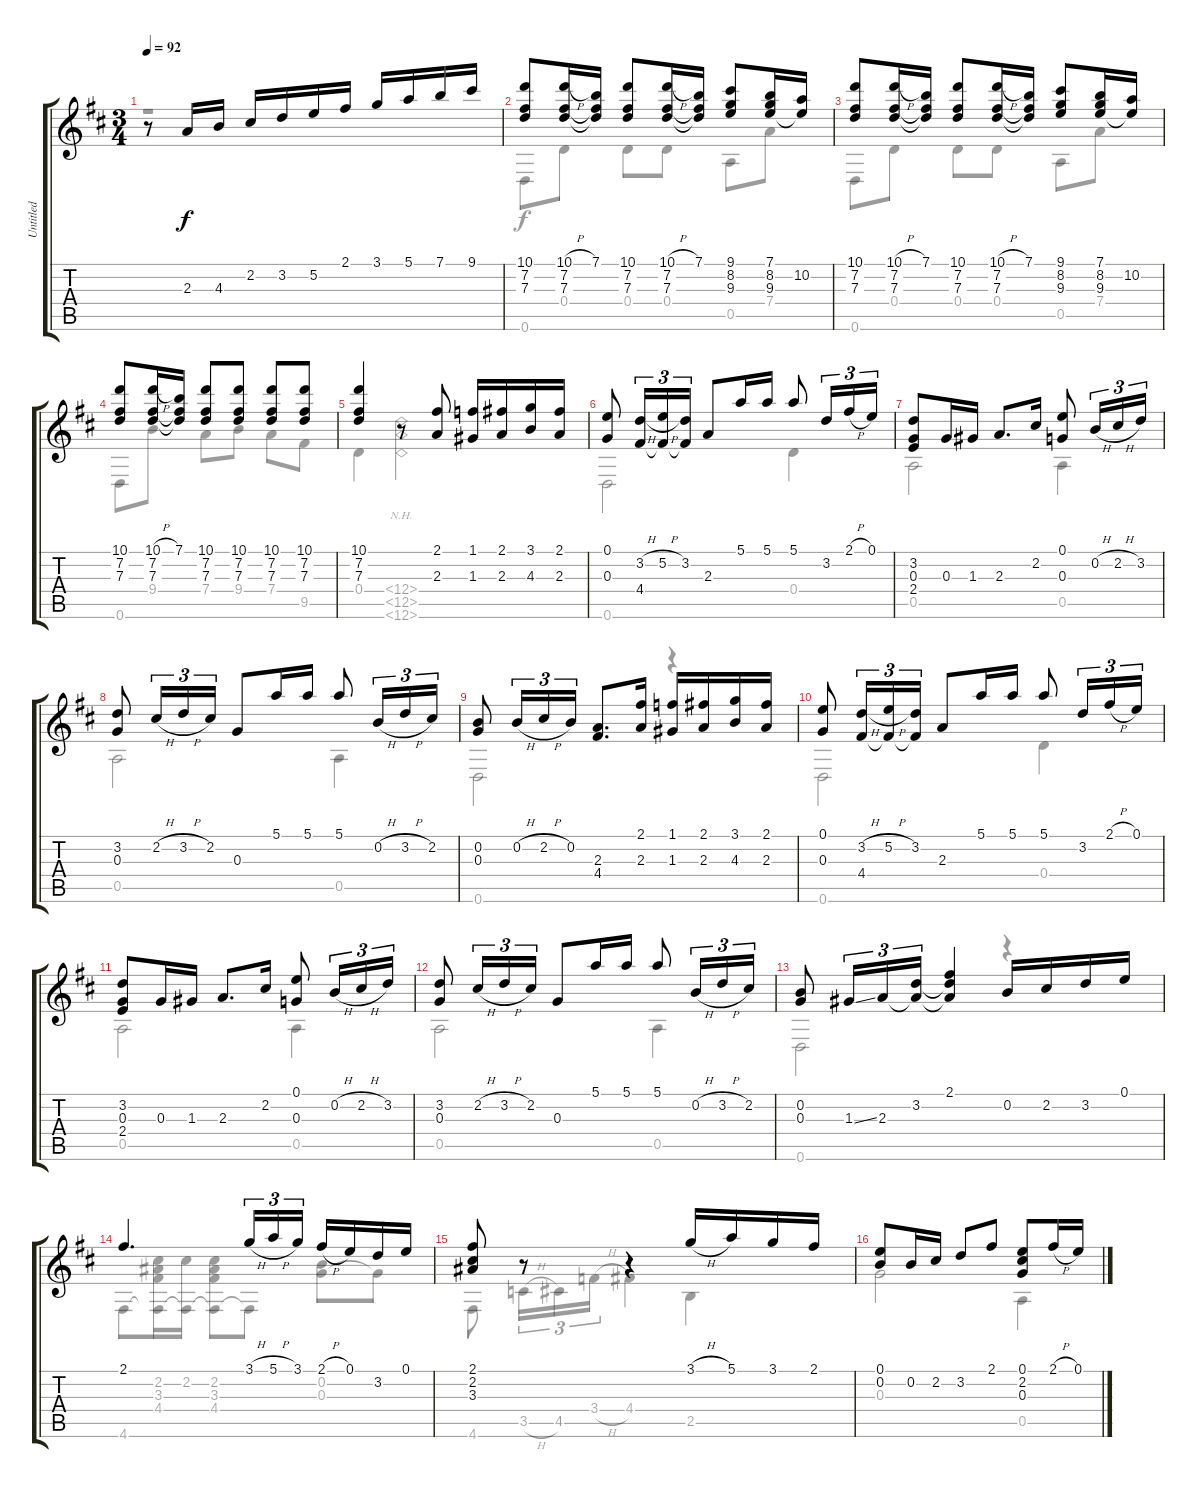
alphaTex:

\track ("Untitled" "Untitled") {instrument acousticguitarnylon}
\staff {score tabs}
\tuning (E4 B3 G3 D3 A2 D2) {hide}
\voice
\ts (3 4)
\tempo 92
\clef g2
\ks d
r.8{dy f instrument acousticguitarnylon} 2.3.16 4.3.16 2.2.16 3.2.16 5.2.16 2.1.16 3.1.16 5.1.16 7.1.16 9.1.16 |
(10.1 7.2 7.3).8 (10.1{h} 7.2 7.3).16 (7.1 7.2{t} 7.3{t}).16 (10.1 7.2 7.3).8 (10.1{h} 7.2 7.3).16 (7.1 7.2{t} 7.3{t}).16 (9.1 8.2 9.3).8 (7.1 8.2 9.3).16 (10.2 9.3{t}).16 |
(10.1 7.2 7.3).8 (10.1{h} 7.2 7.3).16 (7.1 7.2{t} 7.3{t}).16 (10.1 7.2 7.3).8 (10.1{h} 7.2 7.3).16 (7.1 7.2{t} 7.3{t}).16 (9.1 8.2 9.3).8 (7.1 8.2 9.3).16 (10.2 9.3{t}).16 |
(10.1 7.2 7.3).8 (10.1{h} 7.2 7.3).16 (7.1 7.2{t} 7.3{t}).16 (10.1 7.2 7.3).8 (10.1 7.2 7.3).8 (10.1 7.2 7.3).8 (10.1 7.2 7.3).8 |
(10.1 7.2 7.3).4 r.8 (2.1 2.3).8 (1.1 1.3).16 (2.1 2.3).16 (3.1 4.3).16 (2.1 2.3).16 |
(0.1 0.3).8 (3.2{h} 4.4).16{tu (3 2)} (5.2{h} 4.4{t}).16{tu (3 2)} (3.2 4.4{t}).16{tu (3 2)} 2.3.8 5.1.16 5.1.16 5.1.8 3.2.16{tu (3 2)} 2.1{h}.16{tu (3 2)} 0.1.16{tu (3 2)} |
(3.2 0.3 2.4).8 0.3.16 1.3.16 2.3.8{d} 2.2.16 (0.1 0.3).8 0.2{h}.16{tu (3 2)} 2.2{h}.16{tu (3 2)} 3.2.16{tu (3 2)} |
(3.2 0.3).8 2.2{h}.16{tu (3 2)} 3.2{h}.16{tu (3 2)} 2.2.16{tu (3 2)} 0.3.8 5.1.16 5.1.16 5.1.8 0.2{h}.16{tu (3 2)} 3.2{h}.16{tu (3 2)} 2.2.16{tu (3 2)} |
(0.2 0.3).8 0.2{h}.16{tu (3 2)} 2.2{h}.16{tu (3 2)} 0.2.16{tu (3 2)} (2.3 4.4).8{d} (2.1 2.3).16 (1.1 1.3).16 (2.1 2.3).16 (3.1 4.3).16 (2.1 2.3).16 |
(0.1 0.3).8 (3.2{h} 4.4).16{tu (3 2)} (5.2{h} 4.4{t}).16{tu (3 2)} (3.2 4.4{t}).16{tu (3 2)} 2.3.8 5.1.16 5.1.16 5.1.8 3.2.16{tu (3 2)} 2.1{h}.16{tu (3 2)} 0.1.16{tu (3 2)} |
(3.2 0.3 2.4).8 0.3.16 1.3.16 2.3.8{d} 2.2.16 (0.1 0.3).8 0.2{h}.16{tu (3 2)} 2.2{h}.16{tu (3 2)} 3.2.16{tu (3 2)} |
(3.2 0.3).8 2.2{h}.16{tu (3 2)} 3.2{h}.16{tu (3 2)} 2.2.16{tu (3 2)} 0.3.8 5.1.16 5.1.16 5.1.8 0.2{h}.16{tu (3 2)} 3.2{h}.16{tu (3 2)} 2.2.16{tu (3 2)} |
(0.2 0.3).8 1.3{ss}.16{tu (3 2)} 2.3.16{tu (3 2)} (3.2 2.3{t}).16{tu (3 2)} (2.1 3.2{t} 2.3{t}).4 0.2.16 2.2.16 3.2.16 0.1.16 |
2.1.4{d} 3.1{h}.16{tu (3 2)} 5.1{h}.16{tu (3 2)} 3.1.16{tu (3 2)} 2.1{h}.16 0.1.16 3.2.16 0.1.16 |
(2.1 2.2 3.3).8 r.8 r.4 3.1{h}.16 5.1.16 3.1.16 2.1.16 |
(0.1 0.2).8 0.2.16 2.2.16 3.2.8 2.1.8 (0.1 2.2 0.3).8 2.1{h}.16 0.1.16
\voice
\clef g2
\ottava regular
\simile none
\ks d
r.1{dy f} |
0.6.8 0.4.8 0.4.8 0.4.8 0.5.8 7.4.8 |
0.6.8 0.4.8 0.4.8 0.4.8 0.5.8 7.4.8 |
0.6.8 9.4.8 7.4.8 9.4.8 7.4.8 9.5.8 |
0.4.4 (12.4{nh} 12.5{nh} 12.6{nh}).2 |
0.6.2 0.4.4 |
0.5.2 0.5.4 |
0.5.2 0.5.4 |
0.6.2 r.4 |
0.6.2 0.4.4 |
0.5.2 0.5.4 |
0.5.2 0.5.4 |
0.6.2 r.4 |
4.6.8 (2.2 3.3 4.4 4.6{t}).16 (2.2 4.6{t}).16 (2.2 3.3 4.4 4.6{t}).8 4.6{t}.8 (0.2 0.3).8 0.3{t}.8 |
4.6.8 3.5{h}.16{tu (3 2)} 4.5.16{tu (3 2)} 3.4{h}.16{tu (3 2)} 4.4.4 2.5.4 |
0.3.2 0.5.4
